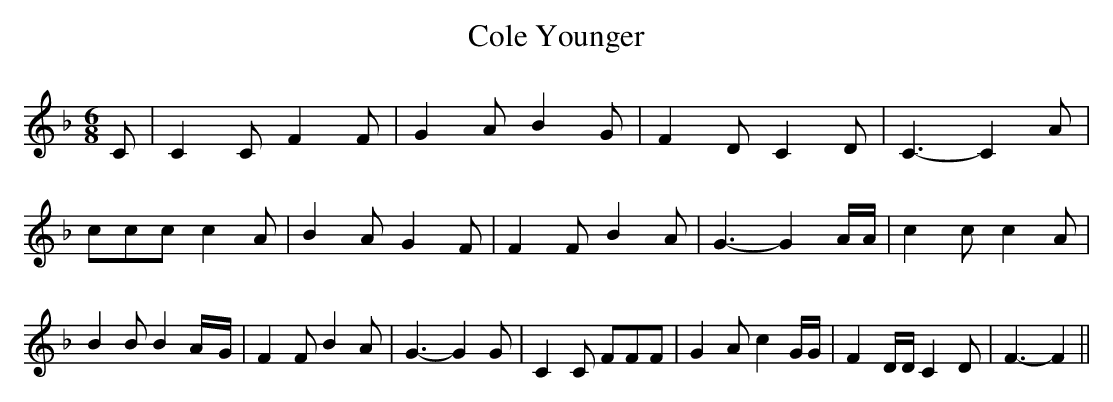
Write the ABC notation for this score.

X:1
T:Cole Younger
M:6/8
L:1/4
K:F
 C/2| C C/2 F F/2| G A/2 B G/2| F D/2 C D/2| C3/2- C A/2| c/2c/2c/2 c A/2|\
 B- A/2 G F/2| F F/2 B A/2| G3/2- G A/4A/4| c c/2 c A/2| B B/2 BA/4-G/4|\
 F F/2 B A/2| G3/2- G G/2| C C/2 F/2F/2F/2| G A/2 c G/4G/4| F D/4D/4 C D/2|\
 F3/2- F||
